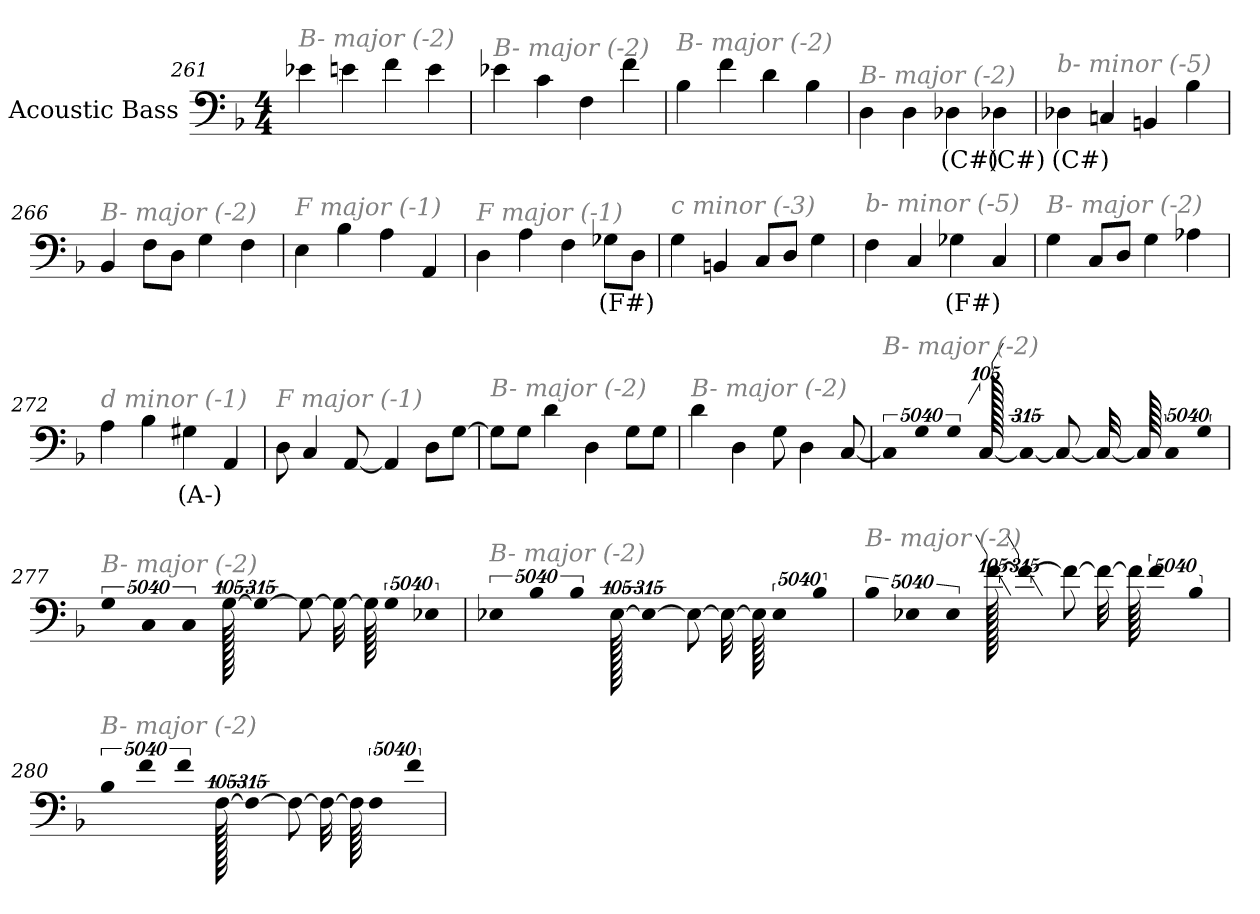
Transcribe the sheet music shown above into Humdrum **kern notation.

**kern	**text
*part1	*part1
*staff1	*staff1
*I"Acoustic Bass	*
*clefF4	*
*ITrd7c12	*
*k[b-]	*
*F:	*
*M4/4	*
=261	=261
!LO:TX:i:color=#808080:t=B- major (-2)	!
4E-X	.
4En	.
4F	.
4E	.
=262	=262
!LO:TX:i:color=#808080:t=B- major (-2)	!
4E-X	.
4C	.
4FF	.
4F	.
=263	=263
!LO:TX:i:color=#808080:t=B- major (-2)	!
4BB-	.
4F	.
4D	.
4BB-	.
=264	=264
!LO:TX:i:color=#808080:t=B- major (-2)	!
4DD	.
4DD	.
4DD-Xi	(C#)
4DD-Xi	(C#)
=265	=265
!LO:TX:i:color=#808080:t=b- minor (-5)	!
4DD-Xi	(C#)
4CCn	.
4BBBn	.
4BB-	.
=266	=266
!LO:TX:i:color=#808080:t=B- major (-2)	!
4BBB-	.
8FFL	.
8DDJ	.
4GG	.
4FF	.
=267	=267
!LO:TX:i:color=#808080:t=F major (-1)	!
4EE	.
4BB-	.
4AA	.
4AAA	.
=268	=268
!LO:TX:i:color=#808080:t=F major (-1)	!
4DD	.
4AA	.
4FF	.
8GG-XiL	(F#)
8DDJ	.
=269	=269
!LO:TX:i:color=#808080:t=c minor (-3)	!
4GG	.
4BBBn	.
8CCL	.
8DDJ	.
4GG	.
=270	=270
!LO:TX:i:color=#808080:t=b- minor (-5)	!
4FF	.
4CC	.
4GG-Xi	(F#)
4CC	.
=271	=271
!LO:TX:i:color=#808080:t=B- major (-2)	!
4GG	.
8CCL	.
8DDJ	.
4GG	.
4AA-X	.
=272	=272
!LO:TX:i:color=#808080:t=d minor (-1)	!
4AA	.
4BB-	.
4GG#Xi	(A-)
4AAA	.
=273	=273
!LO:TX:i:color=#808080:t=F major (-1)	!
8DD	.
4CC	.
[8AAA	.
4AAA]	.
8DDL	.
[8GGJ	.
=274	=274
!LO:TX:i:color=#808080:t=B- major (-2)	!
8GGL]	.
8GGJ	.
4D	.
4DD	.
8GGL	.
8GGJ	.
=275	=275
!LO:TX:i:color=#808080:t=B- major (-2)	!
4D	.
4DD	.
8GG	.
4DD	.
[8CC	.
=276	=276
!LO:TX:i:color=#808080:t=B- major (-2)	!
!LO:N:vis=4	!
20160%3347CC]	.
!LO:N:vis=4	!
20160%3347GG	.
!LO:N:vis=4	!
20160%3347GG	.
[6720%13CC	.
40320CC_	.
8CC_	.
32CC_	.
128CC]	.
!LO:N:vis=4	!
20160%3347CC	.
!LO:N:vis=4	!
20160%3347GG	.
=277	=277
!LO:TX:i:color=#808080:t=B- major (-2)	!
!LO:N:vis=4	!
20160%3347GG	.
!LO:N:vis=4	!
20160%3347CC	.
!LO:N:vis=4	!
20160%3347CC	.
[6720%13GG	.
40320GG_	.
8GG_	.
32GG_	.
128GG]	.
!LO:N:vis=4	!
20160%3347GG	.
!LO:N:vis=4	!
20160%3347EE-X	.
=278	=278
!LO:TX:i:color=#808080:t=B- major (-2)	!
!LO:N:vis=4	!
20160%3347EE-X	.
!LO:N:vis=4	!
20160%3347BB-	.
!LO:N:vis=4	!
20160%3347BB-	.
[6720%13EE-	.
40320EE-_	.
8EE-_	.
32EE-_	.
128EE-]	.
!LO:N:vis=4	!
20160%3347EE-	.
!LO:N:vis=4	!
20160%3347BB-	.
=279	=279
!LO:TX:i:color=#808080:t=B- major (-2)	!
!LO:N:vis=4	!
20160%3347BB-	.
!LO:N:vis=4	!
20160%3347EE-X	.
!LO:N:vis=4	!
20160%3347EE-	.
[6720%13F	.
40320F_	.
8F_	.
32F_	.
128F]	.
!LO:N:vis=4	!
20160%3347F	.
!LO:N:vis=4	!
20160%3347BB-	.
=280	=280
!LO:TX:i:color=#808080:t=B- major (-2)	!
!LO:N:vis=4	!
20160%3347BB-	.
!LO:N:vis=4	!
20160%3347F	.
!LO:N:vis=4	!
20160%3347F	.
[6720%13FF	.
40320FF_	.
8FF_	.
32FF_	.
128FF]	.
!LO:N:vis=4	!
20160%3347FF	.
!LO:N:vis=4	!
20160%3347F	.
=	=
*-	*-
